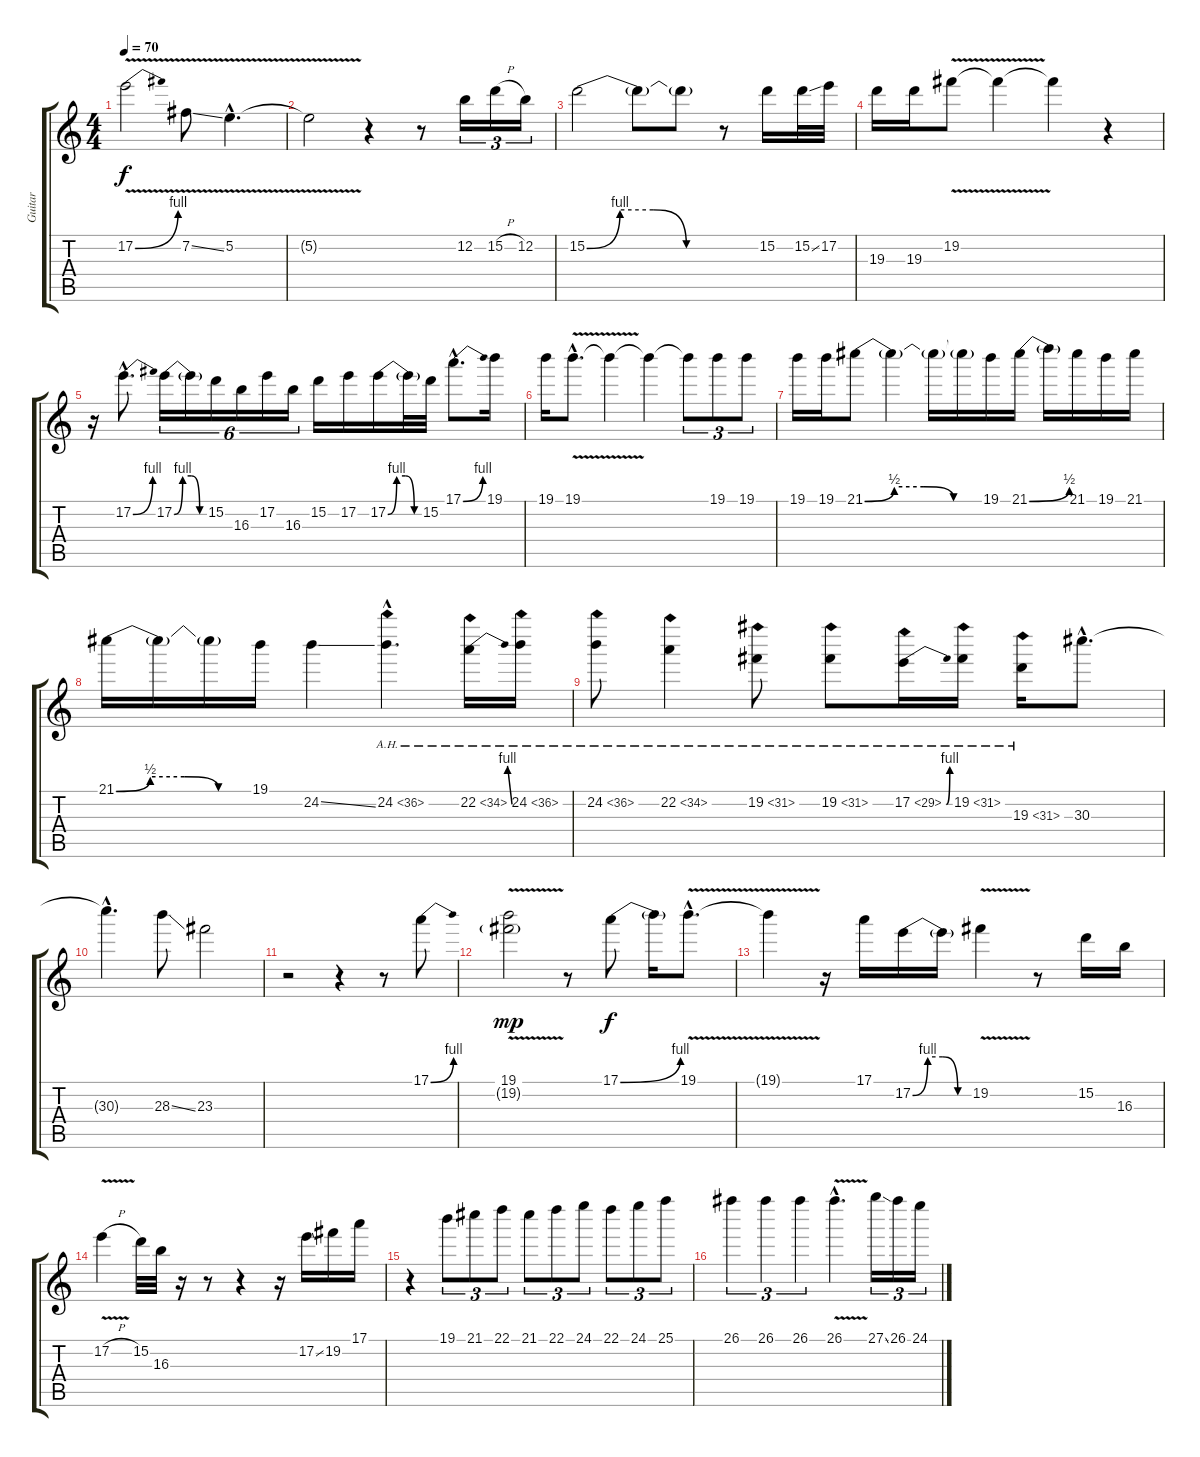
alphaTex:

\track ("Guitar" "Guitar") {instrument distortionguitar}
\staff {score tabs}
\tuning (E4 B3 G3 D3 A2 E2) {hide}
\ts (4 4)
\tempo 70
\clef g2
\ks c
17.2{be (bend 0 0 60 4) v}.2{dy f} 7.2{v ss}.8 5.2{v hac}.4{d} |
5.2{t}.2 r.4 r.8 12.2.16{tu (3 2)} 15.2{h}.16{tu (3 2)} 12.2.16{tu (3 2)} |
15.2{be (custom 0 0 15 4 30 4 45 0 60 0)}.2 15.2{t}.8 15.2{t}.8 r.8 15.2.16 15.2{ss}.32 17.2.32 |
19.3.16 19.3.16 19.2{v}.8 19.2{t}.4 19.2{t}.4 r.4 |
r.16 17.2{be (bend 0 0 60 4) hac}.8{d} 17.2{be (custom 0 0 15 4 30 4 45 0 60 0)}.16{tu (6 4)} 17.2{t}.16{tu (6 4)} 15.2.16{tu (6 4)} 16.3.16{tu (6 4)} 17.2.16{tu (6 4)} 16.3.16{tu (6 4)} 15.2.16 17.2.16 17.2{be (custom 0 0 15 4 30 4 45 0 60 0)}.16 17.2{t}.32 15.2.32 17.1{be (bend 0 0 60 4) hac}.8{d} 19.1.16 |
19.1.16 19.1{v hac}.8{d} 19.1{t}.4 19.1{t}.4 19.1{t}.8{tu (3 2)} 19.1.8{tu (3 2)} 19.1.8{tu (3 2)} |
19.1.16 19.1.16 21.1{be (custom 0 0 15 2 30 2 45 0 60 0)}.8 21.1{t}.4 21.1{t}.16 21.1{t}.16 19.1.16 21.1{be (bend 0 0 60 2)}.16 21.1{t}.16 21.1.16 19.1.16 21.1.16 |
21.1{be (custom 0 0 15 2 30 2 45 0 60 0)}.16 21.1{t}.16 21.1{t}.16 19.1.16 24.2{ss}.4 24.2{ah 12 hac}.4{d} 22.2{be (bend 0 0 60 4) ah 12}.16 24.2{ah 12}.16 |
24.2{ah 12}.8 22.2{ah 12}.4 19.2{ah 12}.8 19.2{ah 12}.8 17.2{be (bend 0 0 60 4) ah 12}.16 19.2{ah 12}.16 19.3{ah 12}.16 30.3{hac}.8{d} |
30.3{hac t}.4{d} 28.3{ss}.8 23.3.2 |
r.2 r.4 r.8 17.1{be (bend 0 0 60 4)}.8 |
(19.1{v} 19.2{v g}).2{dy mp} r.8 17.1{be (bend 0 0 60 4)}.8{dy f} 17.1{t}.16 19.1{v hac}.8{d} |
19.1{t}.4 r.16 17.1.16 17.2{be (custom 0 0 15 4 30 4 45 0 60 0)}.16 17.2{t}.16 19.2{v}.4 r.8 15.2.16 16.3.16 |
17.2{v h}.4 15.2.32 16.3.32 r.16 r.8 r.4 r.16 17.2{ss}.16 19.2.16 17.1.16 |
r.4 19.1.8{tu (3 2)} 21.1.8{tu (3 2)} 22.1.8{tu (3 2)} 21.1.8{tu (3 2)} 22.1.8{tu (3 2)} 24.1.8{tu (3 2)} 22.1.8{tu (3 2)} 24.1.8{tu (3 2)} 25.1.8{tu (3 2)} |
26.1.4{tu (3 2)} 26.1.4{tu (3 2)} 26.1.4{tu (3 2)} 26.1{v hac}.4{d} 27.1{ss}.16{tu (3 2)} 26.1.16{tu (3 2)} 24.1.16{tu (3 2)}
